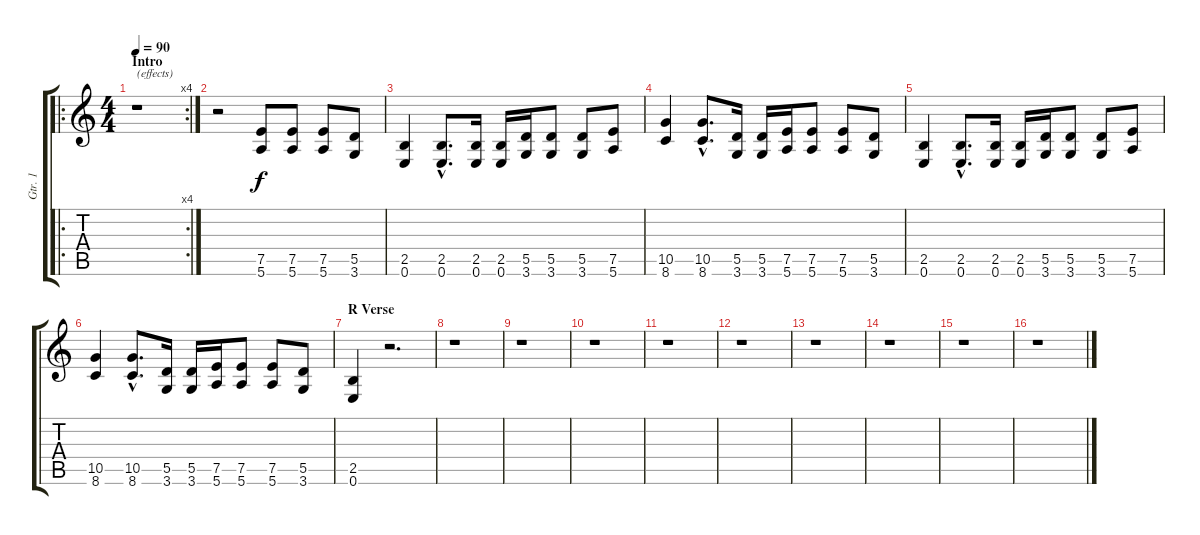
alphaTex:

\track ("Gtr. 1" "Gtr. 1") {instrument distortionguitar}
\staff {score tabs}
\tuning (E4 B3 G3 D3 A2 E2) {hide}
\ro
\rc 4
\ts (4 4)
\section ("" "Intro")
\tempo 90
\clef g2
\ks c
r.1{txt "(effects)" dy f instrument distortionguitar} |
r.2 (7.5 5.6).8 (7.5 5.6).8 (7.5 5.6).8 (5.5 3.6).8 |
(2.5 0.6).4 (2.5{hac} 0.6{hac}).8{d} (2.5 0.6).16 (2.5 0.6).16 (5.5 3.6).16 (5.5 3.6).8 (5.5 3.6).8 (7.5 5.6).8 |
(10.5 8.6).4 (10.5{hac} 8.6{hac}).8{d} (5.5 3.6).16 (5.5 3.6).16 (7.5 5.6).16 (7.5 5.6).8 (7.5 5.6).8 (5.5 3.6).8 |
(2.5 0.6).4 (2.5{hac} 0.6{hac}).8{d} (2.5 0.6).16 (2.5 0.6).16 (5.5 3.6).16 (5.5 3.6).8 (5.5 3.6).8 (7.5 5.6).8 |
(10.5 8.6).4 (10.5{hac} 8.6{hac}).8{d} (5.5 3.6).16 (5.5 3.6).16 (7.5 5.6).16 (7.5 5.6).8 (7.5 5.6).8 (5.5 3.6).8 |
\section ("" "R Verse")
(2.5 0.6).4 r.2{d} |
r.1 |
r.1 |
r.1 |
r.1 |
r.1 |
r.1 |
r.1 |
r.1 |
r.1
